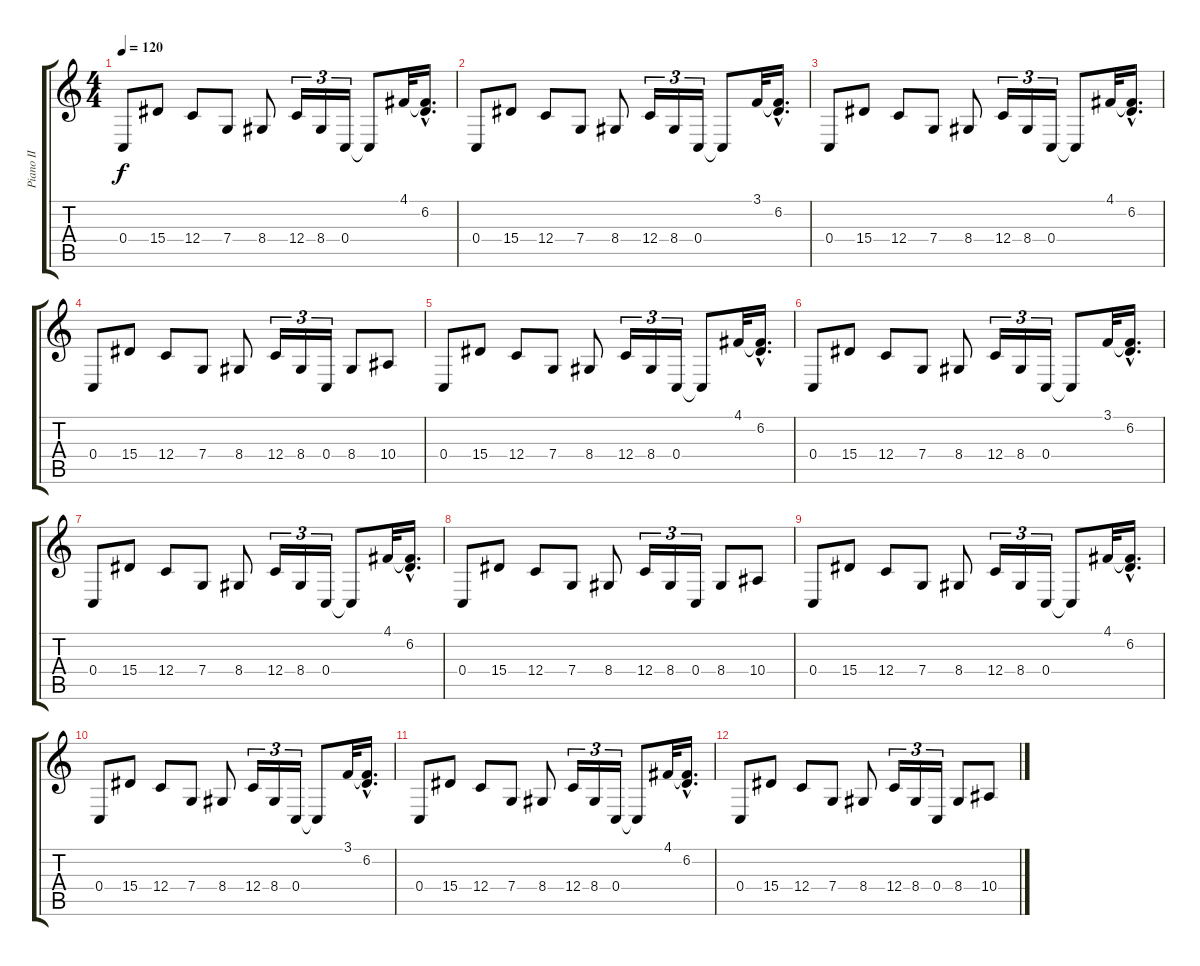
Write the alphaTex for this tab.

\track ("Piano II" "Piano II") {instrument brightacousticpiano}
\staff {score tabs}
\tuning (D4 A3 F3 C3 G2 C2) {hide}
\ts (4 4)
\tempo 120
\clef g2
\ks c
0.4.8{dy f} 15.4.8 12.4.8 7.4.8 8.4.8 12.4.16{tu (3 2)} 8.4.16{tu (3 2)} 0.4.16{tu (3 2)} 0.4{t}.8 4.1.32 (4.1{hac t} 6.2{hac}).16{d} |
0.4.8 15.4.8 12.4.8 7.4.8 8.4.8 12.4.16{tu (3 2)} 8.4.16{tu (3 2)} 0.4.16{tu (3 2)} 0.4{t}.8 3.1.32 (3.1{hac t} 6.2{hac}).16{d} |
0.4.8 15.4.8 12.4.8 7.4.8 8.4.8 12.4.16{tu (3 2)} 8.4.16{tu (3 2)} 0.4.16{tu (3 2)} 0.4{t}.8 4.1.32 (4.1{hac t} 6.2{hac}).16{d} |
0.4.8 15.4.8 12.4.8 7.4.8 8.4.8 12.4.16{tu (3 2)} 8.4.16{tu (3 2)} 0.4.16{tu (3 2)} 8.4.8 10.4.8 |
0.4.8 15.4.8 12.4.8 7.4.8 8.4.8 12.4.16{tu (3 2)} 8.4.16{tu (3 2)} 0.4.16{tu (3 2)} 0.4{t}.8 4.1.32 (4.1{hac t} 6.2{hac}).16{d} |
0.4.8 15.4.8 12.4.8 7.4.8 8.4.8 12.4.16{tu (3 2)} 8.4.16{tu (3 2)} 0.4.16{tu (3 2)} 0.4{t}.8 3.1.32 (3.1{hac t} 6.2{hac}).16{d} |
0.4.8 15.4.8 12.4.8 7.4.8 8.4.8 12.4.16{tu (3 2)} 8.4.16{tu (3 2)} 0.4.16{tu (3 2)} 0.4{t}.8 4.1.32 (4.1{hac t} 6.2{hac}).16{d} |
0.4.8 15.4.8 12.4.8 7.4.8 8.4.8 12.4.16{tu (3 2)} 8.4.16{tu (3 2)} 0.4.16{tu (3 2)} 8.4.8 10.4.8 |
0.4.8 15.4.8 12.4.8 7.4.8 8.4.8 12.4.16{tu (3 2)} 8.4.16{tu (3 2)} 0.4.16{tu (3 2)} 0.4{t}.8 4.1.32 (4.1{hac t} 6.2{hac}).16{d} |
0.4.8 15.4.8 12.4.8 7.4.8 8.4.8 12.4.16{tu (3 2)} 8.4.16{tu (3 2)} 0.4.16{tu (3 2)} 0.4{t}.8 3.1.32 (3.1{hac t} 6.2{hac}).16{d} |
0.4.8 15.4.8 12.4.8 7.4.8 8.4.8 12.4.16{tu (3 2)} 8.4.16{tu (3 2)} 0.4.16{tu (3 2)} 0.4{t}.8 4.1.32 (4.1{hac t} 6.2{hac}).16{d} |
0.4.8 15.4.8 12.4.8 7.4.8 8.4.8 12.4.16{tu (3 2)} 8.4.16{tu (3 2)} 0.4.16{tu (3 2)} 8.4.8 10.4.8
